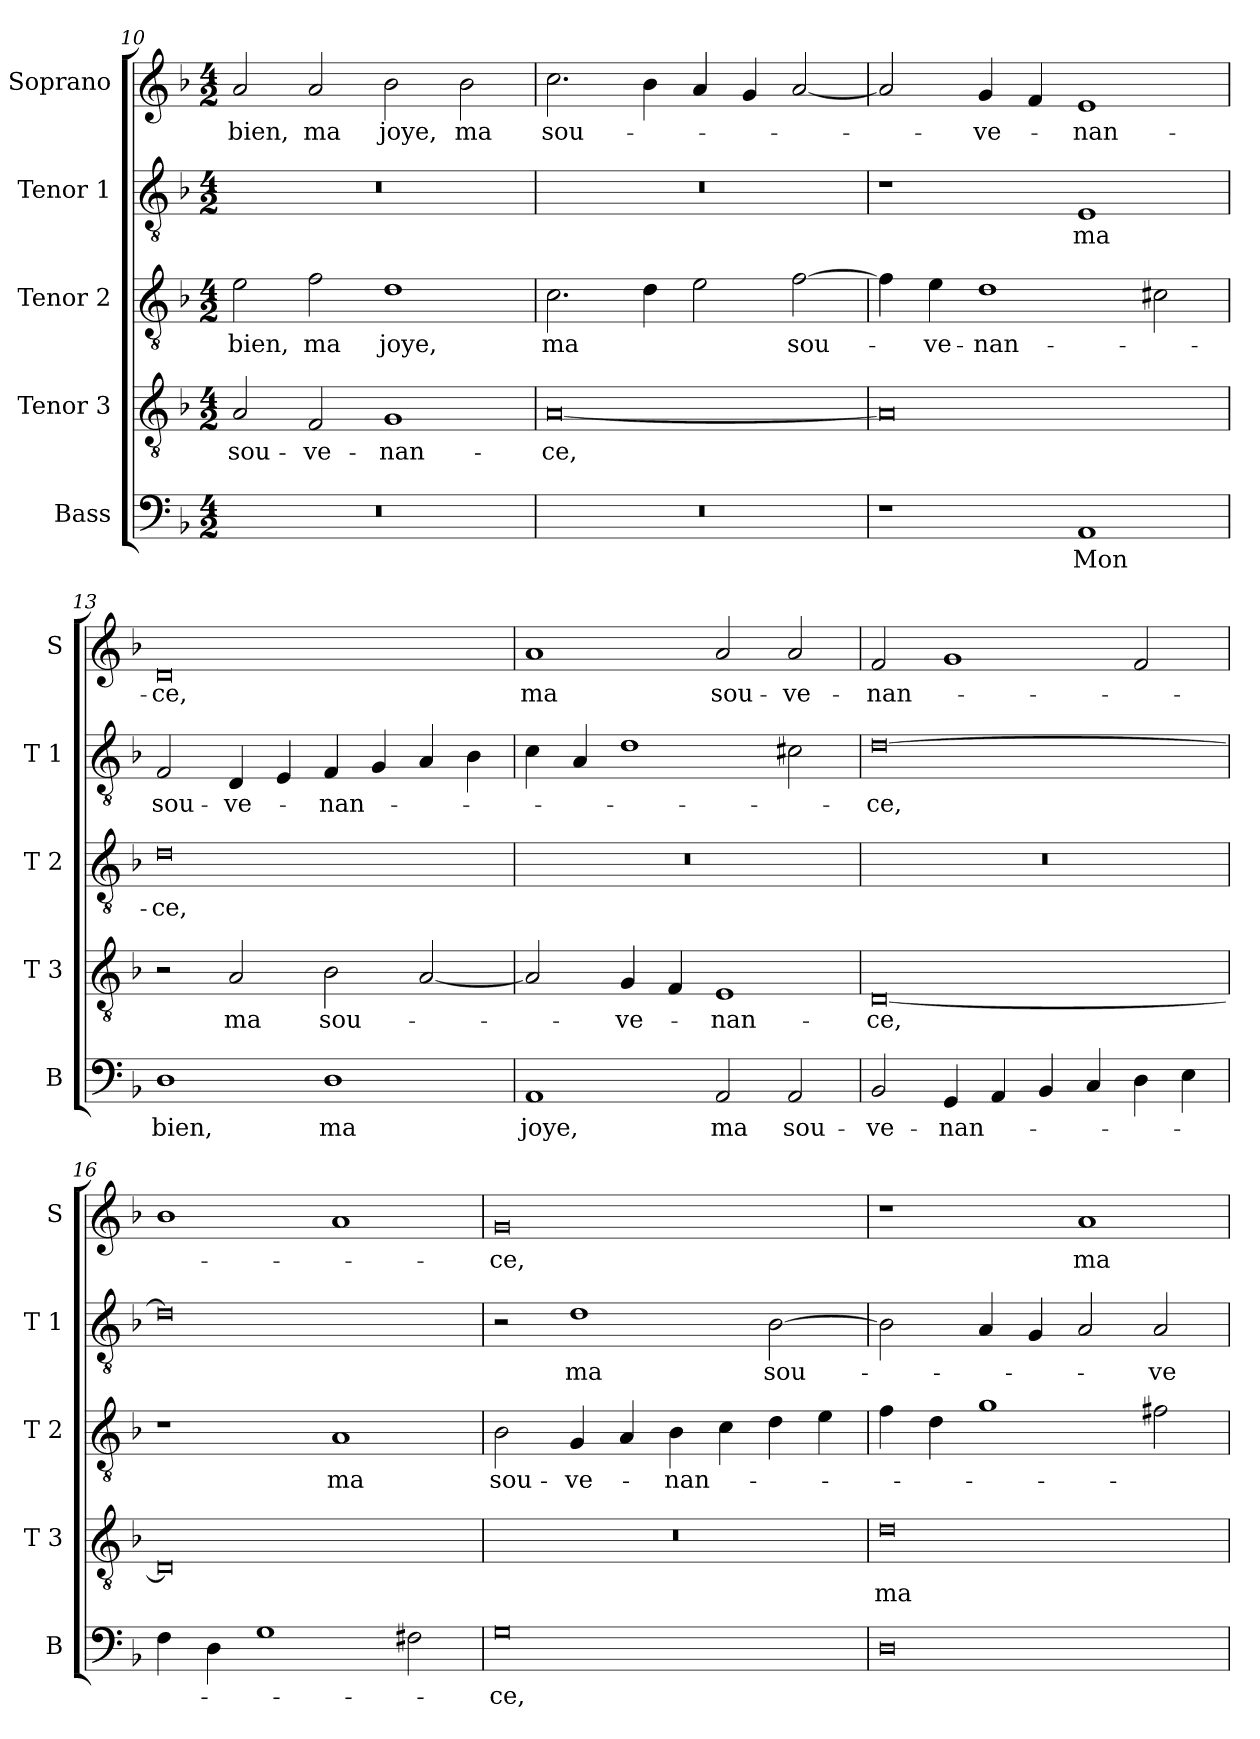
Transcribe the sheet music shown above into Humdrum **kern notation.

**kern	**text	**kern	**text	**kern	**text	**kern	**text	**kern	**text
*part5	*part5	*part4	*part4	*part3	*part3	*part2	*part2	*part1	*part1
*staff5	*staff5	*staff4	*staff4	*staff3	*staff3	*staff2	*staff2	*staff1	*staff1
*I"Bass	*	*I"Tenor 3	*	*I"Tenor 2	*	*I"Tenor 1	*	*I"Soprano	*
*I'B	*	*I'T 3	*	*I'T 2	*	*I'T 1	*	*I'S	*
*clefF4	*	*clefGv2	*	*clefGv2	*	*clefGv2	*	*clefG2	*
*k[b-]	*	*k[b-]	*	*k[b-]	*	*k[b-]	*	*k[b-]	*
*F:	*	*F:	*	*F:	*	*F:	*	*F:	*
*M4/2	*	*M4/2	*	*M4/2	*	*M4/2	*	*M4/2	*
=10	=10	=10	=10	=10	=10	=10	=10	=10	=10
!	!	!	!LO:LY:b	!	!LO:LY:b	!	!	!	!LO:LY:b
0r	.	2A/	sou-	2e\	bien,	0r	.	2a/	bien,
!	!	!	!LO:LY:b	!	!LO:LY:b	!	!	!	!LO:LY:b
.	.	2F/	-ve-	2f\	ma	.	.	2a/	ma
!	!	!	!LO:LY:b	!	!LO:LY:b	!	!	!	!LO:LY:b
.	.	1G	-nan-	1d	joye,	.	.	2b-\	joye,
!	!	!	!	!	!	!	!	!	!LO:LY:b
.	.	.	.	.	.	.	.	2b-\	ma
=11	=11	=11	=11	=11	=11	=11	=11	=11	=11
!	!	!	!LO:LY:b	!	!LO:LY:b	!	!	!	!LO:LY:b
0r	.	[0A	-ce,	2.c\	ma	0r	.	2.cc\	sou-
.	.	.	.	4d\	.	.	.	4b-\	.
.	.	.	.	2e\	.	.	.	4a/	.
.	.	.	.	.	.	.	.	4g/	.
!	!	!	!	!	!LO:LY:b	!	!	!	!
.	.	.	.	[2f\	sou-	.	.	[2a/	.
=12	=12	=12	=12	=12	=12	=12	=12	=12	=12
1r	.	0A]	.	4f\]	.	1r	.	2a/]	.
!	!	!	!	!	!LO:LY:b	!	!	!	!
.	.	.	.	4e\	-ve-	.	.	.	.
!	!	!	!	!	!LO:LY:b	!	!	!	!LO:LY:b
.	.	.	.	1d	-nan-	.	.	4g/	-ve-
.	.	.	.	.	.	.	.	4f/	.
!	!LO:LY:b	!	!	!	!	!	!LO:LY:b	!	!LO:LY:b
1AA	Mon	.	.	.	.	1E	ma	1e	-nan-
.	.	.	.	2c#X\	.	.	.	.	.
!!LO:PB:g=z
=13	=13	=13	=13	=13	=13	=13	=13	=13	=13
!	!LO:LY:b	!	!	!	!LO:LY:b	!	!LO:LY:b	!	!LO:LY:b
1D	bien,	2r	.	0d	-ce,	2F/	sou-	0d	-ce,
!	!	!	!LO:LY:b	!	!	!	!LO:LY:b	!	!
.	.	2A/	ma	.	.	4D/	-ve-	.	.
.	.	.	.	.	.	4E/	.	.	.
!	!LO:LY:b	!	!LO:LY:b	!	!	!	!LO:LY:b	!	!
1D	ma	2B-\	sou-	.	.	4F/	-nan-	.	.
.	.	.	.	.	.	4G/	.	.	.
.	.	[2A/	.	.	.	4A/	.	.	.
.	.	.	.	.	.	4B-\	.	.	.
=14	=14	=14	=14	=14	=14	=14	=14	=14	=14
!	!LO:LY:b	!	!	!	!	!	!	!	!LO:LY:b
1AA	joye,	2A/]	.	0r	.	4c\	.	1a	ma
.	.	.	.	.	.	4A/	.	.	.
!	!	!	!LO:LY:b	!	!	!	!	!	!
.	.	4G/	-ve-	.	.	1d	.	.	.
.	.	4F/	.	.	.	.	.	.	.
!	!LO:LY:b	!	!LO:LY:b	!	!	!	!	!	!LO:LY:b
2AA/	ma	1E	-nan-	.	.	.	.	2a/	sou-
!	!LO:LY:b	!	!	!	!	!	!	!	!LO:LY:b
2AA/	sou-	.	.	.	.	2c#X\	.	2a/	-ve-
=15	=15	=15	=15	=15	=15	=15	=15	=15	=15
!	!LO:LY:b	!	!LO:LY:b	!	!	!	!LO:LY:b	!	!LO:LY:b
2BB-/	-ve-	[0D	-ce,	0r	.	[0d	-ce,	2f/	-nan-
!	!LO:LY:b	!	!	!	!	!	!	!	!
4GG/	-nan-	.	.	.	.	.	.	1g	.
4AA/	.	.	.	.	.	.	.	.	.
4BB-/	.	.	.	.	.	.	.	.	.
4C/	.	.	.	.	.	.	.	.	.
4D\	.	.	.	.	.	.	.	2f/	.
4E\	.	.	.	.	.	.	.	.	.
=16	=16	=16	=16	=16	=16	=16	=16	=16	=16
4F\	.	0D]	.	1r	.	0d]	.	1b-	.
4D\	.	.	.	.	.	.	.	.	.
1G	.	.	.	.	.	.	.	.	.
!	!	!	!	!	!LO:LY:b	!	!	!	!
.	.	.	.	1A	ma	.	.	1a	.
2F#X\	.	.	.	.	.	.	.	.	.
=17	=17	=17	=17	=17	=17	=17	=17	=17	=17
!	!LO:LY:b	!	!	!	!LO:LY:b	!	!	!	!LO:LY:b
0G	-ce,	0r	.	2B-\	sou-	2r	.	0g	-ce,
!	!	!	!	!	!LO:LY:b	!	!LO:LY:b	!	!
.	.	.	.	4G/	-ve-	1d	ma	.	.
.	.	.	.	4A/	.	.	.	.	.
!	!	!	!	!	!LO:LY:b	!	!	!	!
.	.	.	.	4B-\	-nan-	.	.	.	.
.	.	.	.	4c\	.	.	.	.	.
!	!	!	!	!	!	!	!LO:LY:b	!	!
.	.	.	.	4d\	.	[2B-\	sou-	.	.
.	.	.	.	4e\	.	.	.	.	.
=18	=18	=18	=18	=18	=18	=18	=18	=18	=18
!	!	!	!LO:LY:b	!	!	!	!	!	!
0D	.	0d	ma	4f\	.	2B-\]	.	1r	.
.	.	.	.	4d\	.	.	.	.	.
.	.	.	.	1g	.	4A/	.	.	.
.	.	.	.	.	.	4G/	.	.	.
!	!	!	!	!	!	!	!	!	!LO:LY:b
.	.	.	.	.	.	2A/	.	1a	ma
!	!	!	!	!	!	!	!LO:LY:b	!	!
.	.	.	.	2f#X\	.	2A/	-ve-	.	.
=	=	=	=	=	=	=	=	=	=
*-	*-	*-	*-	*-	*-	*-	*-	*-	*-
